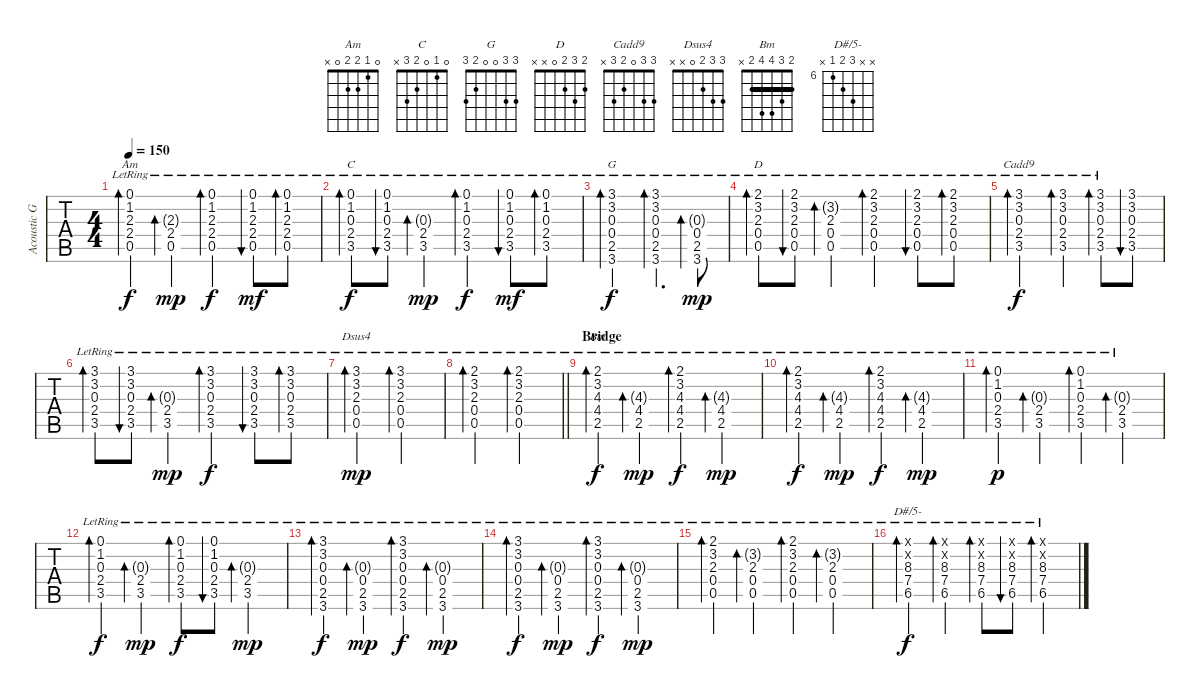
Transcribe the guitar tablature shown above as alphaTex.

\track ("Acoustic Guitar #1" "Acoustic G") {instrument acousticguitarsteel}
\staff {tabs}
\tuning (E4 B3 G3 D3 A2 E2) {hide}
\chord ("Am" 0 1 2 2 0 x)
\chord ("C" 0 1 0 2 3 x)
\chord ("G" 3 3 0 0 2 3)
\chord ("D" 2 3 2 0 x x)
\chord ("Cadd9" 3 3 0 2 3 x)
\chord ("Dsus4" 3 3 2 0 x x)
\chord ("Bm" 2 3 4 4 2 x) {barre 2}
\chord ("D#/5-" x x 8 7 6 x) {firstfret 6}
\ts (4 4)
\tempo 150
\clef g2
\ks c
(0.1{lr} 1.2{lr} 2.3{lr} 2.4{lr} 0.5{lr}).4{bd 60 ch "Am" dy f} (2.3{g lr} 2.4{lr} 0.5{lr}).4{bd 60 dy mp} (0.1{lr} 1.2{lr} 2.3{lr} 2.4{lr} 0.5{lr}).4{bd 60 dy f} (0.1{lr} 1.2{lr} 2.3{lr} 2.4{lr} 0.5{lr}).8{bu 60 dy mf} (0.1{lr} 1.2{lr} 2.3{lr} 2.4{lr} 0.5{lr}).8{bd 60} |
(0.1{lr} 1.2{lr} 0.3{lr} 2.4{lr} 3.5{lr}).8{bd 60 ch "C" dy f} (0.1{lr} 1.2{lr} 0.3{lr} 2.4{lr} 3.5{lr}).8{bu 60} (0.3{g lr} 2.4{lr} 3.5{lr}).4{bd 60 dy mp} (0.1{lr} 1.2{lr} 0.3{lr} 2.4{lr} 3.5{lr}).4{bd 60 dy f} (0.1{lr} 1.2{lr} 0.3{lr} 2.4{lr} 3.5{lr}).8{bu 60 dy mf} (0.1{lr} 1.2{lr} 0.3{lr} 2.4{lr} 3.5{lr}).8{bd 60} |
(3.1{lr} 3.2{lr} 0.3{lr} 0.4{lr} 2.5{lr} 3.6{lr}).2{bd 60 ch "G" dy f} (3.1{lr} 3.2{lr} 0.3{lr} 0.4{lr} 2.5{lr} 3.6{lr}).4{d bd 60} (0.3{g lr} 0.4{lr} 2.5{lr} 3.6{lr}).8{bd 60 dy mp} |
(2.1{lr} 3.2{lr} 2.3{lr} 0.4{lr} 0.5{lr}).8{bd 60 ch "D"} (2.1{lr} 3.2{lr} 2.3{lr} 0.4{lr} 0.5{lr}).8{bu 60} (3.2{g lr} 2.3{lr} 0.4{lr} 0.5{lr}).4{bd 60} (2.1{lr} 3.2{lr} 2.3{lr} 0.4{lr} 0.5{lr}).4{bd 60} (2.1{lr} 3.2{lr} 2.3{lr} 0.4{lr} 0.5{lr}).8{bu 60} (2.1{lr} 3.2{lr} 2.3{lr} 0.4{lr} 0.5{lr}).8{bd 60} |
(3.1{lr} 3.2{lr} 0.3{lr} 2.4{lr} 3.5{lr}).2{bd 60 ch "Cadd9" dy f} (3.1{lr} 3.2{lr} 0.3{lr} 2.4{lr} 3.5{lr}).4{bd 60} (3.1{lr} 3.2{lr} 0.3{lr} 2.4{lr} 3.5{lr}).8{bd 60} (3.1 3.2 0.3 2.4 3.5).8{bu 60} |
(3.1{lr} 3.2{lr} 0.3{lr} 2.4{lr} 3.5{lr}).8{bd 60} (3.1{lr} 3.2{lr} 0.3{lr} 2.4{lr} 3.5{lr}).8{bu 60} (0.3{g lr} 2.4{lr} 3.5{lr}).4{bd 60 dy mp} (3.1{lr} 3.2{lr} 0.3{lr} 2.4{lr} 3.5{lr}).4{bd 60 dy f} (3.1{lr} 3.2{lr} 0.3{lr} 2.4{lr} 3.5{lr}).8{bu 60} (3.1{lr} 3.2{lr} 0.3{lr} 2.4{lr} 3.5{lr}).8{bd 60} |
(3.1{lr} 3.2{lr} 2.3{lr} 0.4{lr} 0.5{lr}).2{bd 60 ch "Dsus4" dy mp} (3.1{lr} 3.2{lr} 2.3{lr} 0.4{lr} 0.5{lr}).2{bd 60} |
\barLineRight lightlight
(2.1{lr} 3.2{lr} 2.3{lr} 0.4{lr} 0.5{lr}).2{bd 60} (2.1{lr} 3.2{lr} 2.3{lr} 0.4{lr} 0.5{lr}).2{bd 60} |
\section ("" "Bridge")
(2.1{lr} 3.2{lr} 4.3{lr} 4.4{lr} 2.5{lr}).4{bd 120 ch "Bm" dy f} (4.3{g lr} 4.4{lr} 2.5{lr}).4{bd 60 dy mp} (2.1{lr} 3.2{lr} 4.3{lr} 4.4{lr} 2.5{lr}).4{bd 60 dy f} (4.3{g lr} 4.4{lr} 2.5{lr}).4{bd 60 dy mp} |
(2.1{lr} 3.2{lr} 4.3{lr} 4.4{lr} 2.5{lr}).4{bd 120 dy f} (4.3{g lr} 4.4{lr} 2.5{lr}).4{bd 60 dy mp} (2.1{lr} 3.2{lr} 4.3{lr} 4.4{lr} 2.5{lr}).4{bd 60 dy f} (4.3{g lr} 4.4{lr} 2.5{lr}).4{bd 60 dy mp} |
(0.1{lr} 1.2{lr} 0.3{lr} 2.4{lr} 3.5{lr}).4{bd 60 dy p} (0.3{g lr} 2.4{lr} 3.5{lr}).4{bd 60} (0.1{lr} 1.2{lr} 0.3{lr} 2.4{lr} 3.5{lr}).4{bd 60} (0.3{g lr} 2.4{lr} 3.5{lr}).4{bd 60} |
(0.1{lr} 1.2{lr} 0.3{lr} 2.4{lr} 3.5{lr}).4{bd 60 dy f} (0.3{g lr} 2.4{lr} 3.5{lr}).4{bd 60 dy mp} (0.1{lr} 1.2{lr} 0.3{lr} 2.4{lr} 3.5{lr}).8{bd 60 dy f} (0.1{lr} 1.2{lr} 0.3{lr} 2.4{lr} 3.5{lr}).8{bu 60} (0.3{g lr} 2.4{lr} 3.5{lr}).4{bd 60 dy mp} |
(3.1{lr} 3.2{lr} 0.3{lr} 0.4{lr} 2.5{lr} 3.6{lr}).4{bd 60 dy f} (0.3{g lr} 0.4{lr} 2.5{lr} 3.6{lr}).4{bd 60 dy mp} (3.1{lr} 3.2{lr} 0.3{lr} 0.4{lr} 2.5{lr} 3.6{lr}).4{bd 60 dy f} (0.3{g lr} 0.4{lr} 2.5{lr} 3.6{lr}).4{bd 60 dy mp} |
(3.1{lr} 3.2{lr} 0.3{lr} 0.4{lr} 2.5{lr} 3.6{lr}).4{bd 60 dy f} (0.3{g lr} 0.4{lr} 2.5{lr} 3.6{lr}).4{bd 60 dy mp} (3.1{lr} 3.2{lr} 0.3{lr} 0.4{lr} 2.5{lr} 3.6{lr}).4{bd 60 dy f} (0.3{g lr} 0.4{lr} 2.5{lr} 3.6{lr}).4{bd 60 dy mp} |
(2.1{lr} 3.2{lr} 2.3{lr} 0.4{lr} 0.5{lr}).4{bd 60} (3.2{g} 2.3{lr} 0.4{lr} 0.5{lr}).4{bd 60} (2.1{lr} 3.2{lr} 2.3{lr} 0.4{lr} 0.5{lr}).4{bd 60} (3.2{g} 2.3{lr} 0.4{lr} 0.5{lr}).4{bd 60} |
(0.1{x} 0.2{x} 8.3{lr} 7.4{lr} 6.5{lr}).4{bd 60 ch "D#/5-" dy f} (0.1{x} 0.2{x} 8.3{lr} 7.4{lr} 6.5{lr}).4{bd 60} (0.1{x} 0.2{x} 8.3{lr} 7.4{lr} 6.5{lr}).8{bd 60} (0.1{x} 0.2{x} 8.3{lr} 7.4{lr} 6.5{lr}).8{bu 60} (0.1{x} 0.2{x} 8.3{lr} 7.4{lr} 6.5{lr}).4{bd 60}
